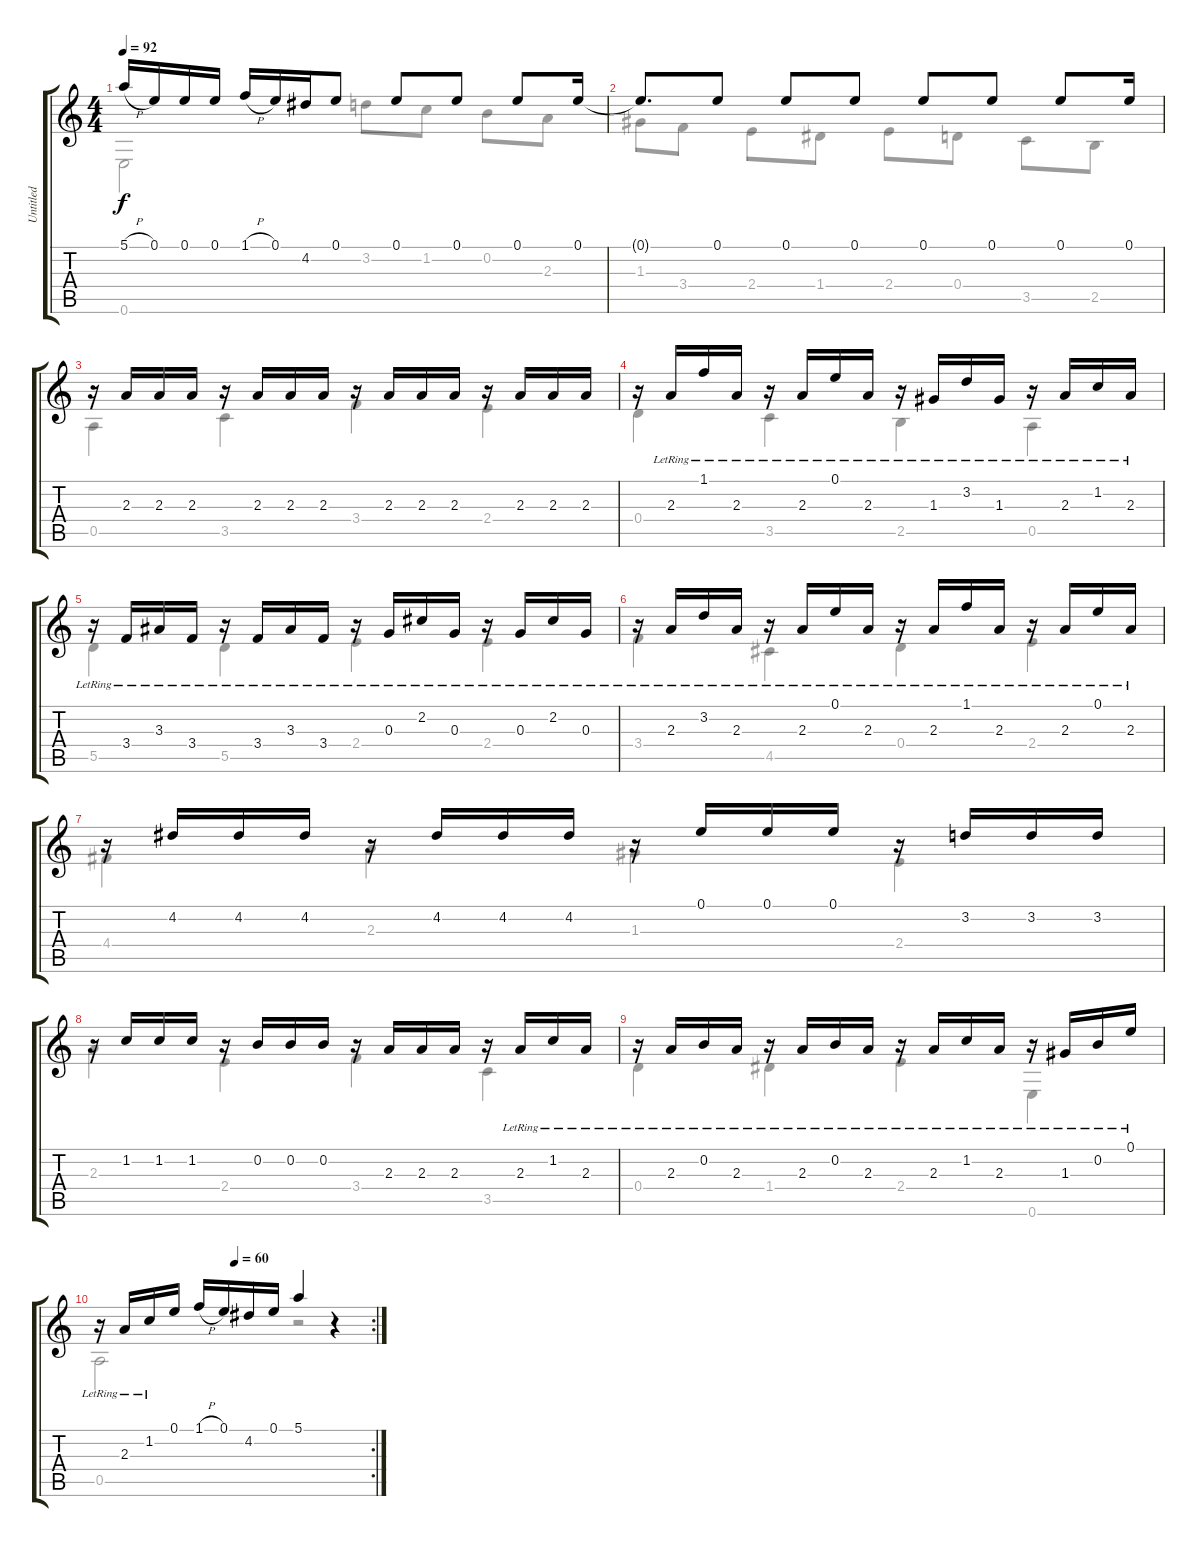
\track ("Untitled" "Untitled") {instrument acousticguitarsteel}
\staff {score tabs}
\tuning (E4 B3 G3 D3 A2 E2) {hide}
\voice
\ts (4 4)
\tempo 92
\clef g2
\ks c
5.1{h}.16{dy f} 0.1.16 0.1.16 0.1.16 1.1{h}.16 0.1.16 4.2.16 0.1.8 0.1.8 0.1.8 0.1.8 0.1.16 |
0.1{t}.8{d} 0.1.8 0.1.8 0.1.8 0.1.8 0.1.8 0.1.8 0.1.16 |
r.16 2.3.16 2.3.16 2.3.16 r.16 2.3.16 2.3.16 2.3.16 r.16 2.3.16 2.3.16 2.3.16 r.16 2.3.16 2.3.16 2.3.16 |
r.16 2.3{lr}.16 1.1{lr}.16 2.3{lr}.16 r.16 2.3{lr}.16 0.1{lr}.16 2.3{lr}.16 r.16 1.3{lr}.16 3.2{lr}.16 1.3{lr}.16 r.16 2.3{lr}.16 1.2{lr}.16 2.3{lr}.16 |
r.16 3.4{lr}.16 3.3{lr}.16 3.4{lr}.16 r.16 3.4{lr}.16 3.3{lr}.16 3.4{lr}.16 r.16 0.3{lr}.16 2.2{lr}.16 0.3{lr}.16 r.16 0.3{lr}.16 2.2{lr}.16 0.3{lr}.16 |
r.16 2.3{lr}.16 3.2{lr}.16 2.3{lr}.16 r.16 2.3{lr}.16 0.1{lr}.16 2.3{lr}.16 r.16 2.3{lr}.16 1.1{lr}.16 2.3{lr}.16 r.16 2.3{lr}.16 0.1{lr}.16 2.3{lr}.16 |
r.16 4.2.16 4.2.16 4.2.16 r.16 4.2.16 4.2.16 4.2.16 r.16 0.1.16 0.1.16 0.1.16 r.16 3.2.16 3.2.16 3.2.16 |
r.16 1.2.16 1.2.16 1.2.16 r.16 0.2.16 0.2.16 0.2.16 r.16 2.3.16 2.3.16 2.3.16 r.16 2.3{lr}.16 1.2{lr}.16 2.3{lr}.16 |
r.16 2.3{lr}.16 0.2{lr}.16 2.3{lr}.16 r.16 2.3{lr}.16 0.2{lr}.16 2.3{lr}.16 r.16 2.3{lr}.16 1.2{lr}.16 2.3{lr}.16 r.16 1.3{lr}.16 0.2{lr}.16 0.1{lr}.16 |
\rc 2
\tempo (60 0.5)
r.16 2.3{lr}.16 1.2{lr}.16 0.1.16 1.1{h}.16 0.1.16 4.2.16 0.1.16 5.1.4 r.4
\voice
\clef g2
\ottava regular
\simile none
\ks c
0.6.2{dy f} 3.2.8 1.2.8 0.2.8 2.3.8 |
1.3.8 3.4.8 2.4.8 1.4.8 2.4.8 0.4.8 3.5.8 2.5.8 |
0.5.4 3.5.4 3.4.4 2.4.4 |
0.4.4 3.5.4 2.5.4 0.5.4 |
5.5.4 5.5.4 2.4.4 2.4.4 |
3.4.4 4.5.4 0.4.4 2.4.4 |
4.4.4 2.3.4 1.3.4 2.4.4 |
2.3.4 2.4.4 3.4.4 3.5.4 |
0.4.4 1.4.4 2.4.4 0.6.4 |
0.5.2 r.2
